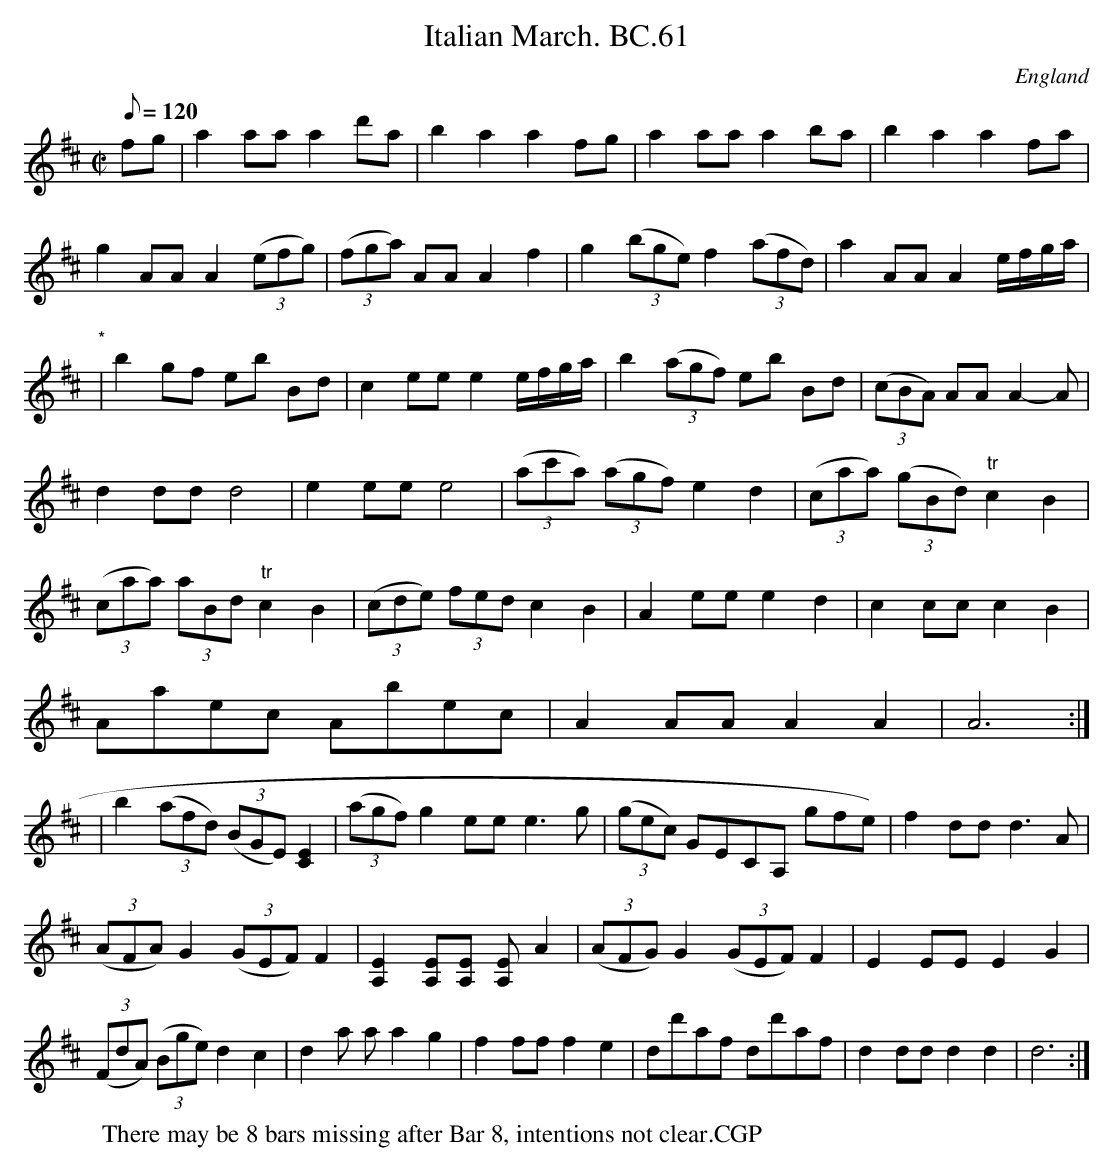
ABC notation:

X:1
T:Italian March. BC.61
M:C|
L:1/8
Q:120
O:England
K:D
fg | a2 aa a2 d'a | b2 a2 a2 fg | a2 aa a2 ba | b2 a2 a2 fa |!
 g2 AA A2 ((3efg) | ((3fga) AA A2 f2 | g2 ((3bge) f2 ((3afd) | a2 AA A2
e/f/g/a/ |!
"*"| b2 gf eb Bd | c2 ee e2 e/f/g/a/ | b2 ((3agf) eb Bd | ((3cBA) AA A2-
A
2 |!
 d2 dd d4 | e2 ee e4| ((3ac'a) ((3agf) e2 d2 | ((3caa) ((3gBd) "tr"c2 B2
|!
 ((3caa) (3aBd "tr"c2 B2 |  ((3cde) (3fed c2 B2 | A2 ee e2 d2 | c2 cc c2
 B2 |!
 Aaec Abec |A2 AA A2 A2 | A6 :|!|
b2 ((3afd) ((3 BGE) [C2E2]| ((3agf) g2 ee e3 g |  ((3gec) GECA, ((3
gfe) | f2 dd d3 A |!
 ((3AFA) G2 ((3GEF) F2 | [A,2E2]  [A,E][A,E]  [A,E]
 A2 | ((3AFG) G2 ((3GEF) F2 | E2 EE E2 G2 |!
 ((3FdA) ((3Bge) d2 c2 | d2 a
a a2 g2 | f2 ff f2 e2 | dd'af dd'af| d2 dd d2 d2 | d6:|]
W:There may be 8 bars missing after Bar 8, intentions not clear.CGP
